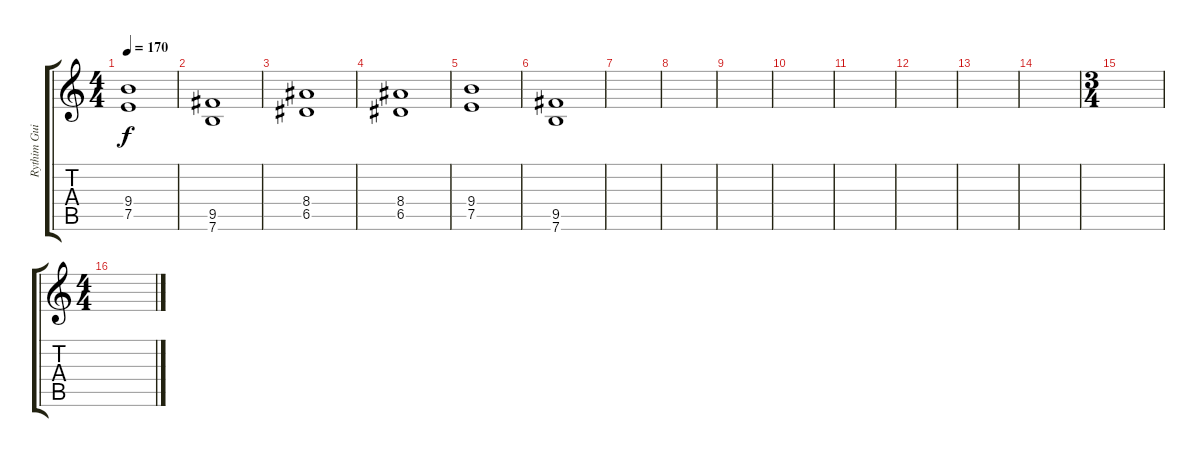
\track ("Rythim Guitar" "Rythim Gui") {instrument overdrivenguitar}
\staff {score tabs}
\tuning (E4 B3 G3 D3 A2 E2) {hide}
\ts (4 4)
\tempo 170
\clef g2
\ks c
(9.4 7.5).1{dy f} |
(9.5 7.6).1 |
(8.4 6.5).1 |
(8.4 6.5).1 |
(9.4 7.5).1 |
(9.5 7.6).1 |
|
|
|
|
|
|
|
|
\ts (3 4)
|
\ts (4 4)
